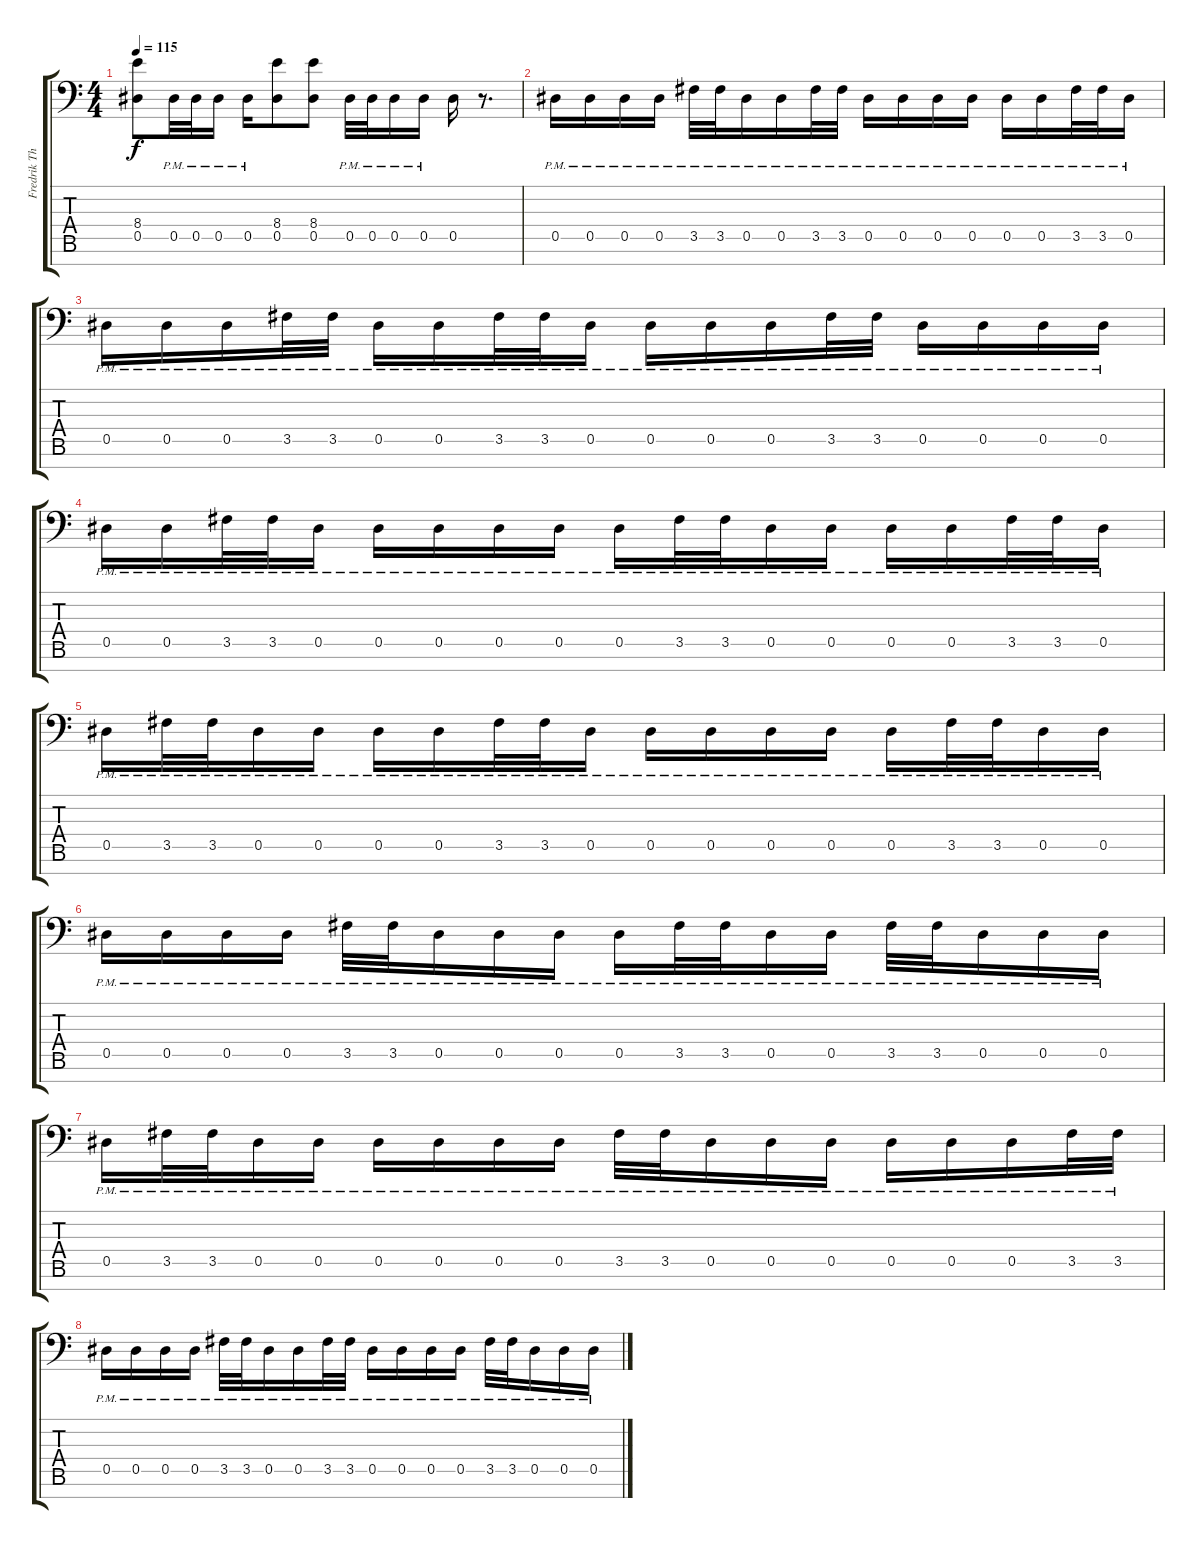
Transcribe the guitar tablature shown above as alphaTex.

\track ("Fredrik Thordendal" "Fredrik Th") {instrument distortionguitar}
\staff {score tabs}
\tuning (Bb3 Gb3 Db3 Ab2 Eb2 Bb1 F1) {hide}
\ts (4 4)
\tempo 115
\clef f4
\ks c
(8.4 0.5).8{dy f} 0.5{pm}.32 0.5{pm}.32 0.5{pm}.16 0.5{pm}.16 (8.4 0.5).8 (8.4 0.5).8 0.5{pm}.32 0.5{pm}.32 0.5{pm}.16 0.5{pm}.16 0.5.16 r.8{d} |
0.5{pm}.16 0.5{pm}.16 0.5{pm}.16 0.5{pm}.16 3.5{pm}.32 3.5{pm}.32 0.5{pm}.16 0.5{pm}.16 3.5{pm}.32 3.5{pm}.32 0.5{pm}.16 0.5{pm}.16 0.5{pm}.16 0.5{pm}.16 0.5{pm}.16 0.5{pm}.16 3.5{pm}.32 3.5{pm}.32 0.5{pm}.16 |
0.5{pm}.16 0.5{pm}.16 0.5{pm}.16 3.5{pm}.32 3.5{pm}.32 0.5{pm}.16 0.5{pm}.16 3.5{pm}.32 3.5{pm}.32 0.5{pm}.16 0.5{pm}.16 0.5{pm}.16 0.5{pm}.16 3.5{pm}.32 3.5{pm}.32 0.5{pm}.16 0.5{pm}.16 0.5{pm}.16 0.5{pm}.16 |
0.5{pm}.16 0.5{pm}.16 3.5{pm}.32 3.5{pm}.32 0.5{pm}.16 0.5{pm}.16 0.5{pm}.16 0.5{pm}.16 0.5{pm}.16 0.5{pm}.16 3.5{pm}.32 3.5{pm}.32 0.5{pm}.16 0.5{pm}.16 0.5{pm}.16 0.5{pm}.16 3.5{pm}.32 3.5{pm}.32 0.5{pm}.16 |
0.5{pm}.16 3.5{pm}.32 3.5{pm}.32 0.5{pm}.16 0.5{pm}.16 0.5{pm}.16 0.5{pm}.16 3.5{pm}.32 3.5{pm}.32 0.5{pm}.16 0.5{pm}.16 0.5{pm}.16 0.5{pm}.16 0.5{pm}.16 0.5{pm}.16 3.5{pm}.32 3.5{pm}.32 0.5{pm}.16 0.5{pm}.16 |
0.5{pm}.16 0.5{pm}.16 0.5{pm}.16 0.5{pm}.16 3.5{pm}.32 3.5{pm}.32 0.5{pm}.16 0.5{pm}.16 0.5{pm}.16 0.5{pm}.16 3.5{pm}.32 3.5{pm}.32 0.5{pm}.16 0.5{pm}.16 3.5{pm}.32 3.5{pm}.32 0.5{pm}.16 0.5{pm}.16 0.5{pm}.16 |
0.5{pm}.16 3.5{pm}.32 3.5{pm}.32 0.5{pm}.16 0.5{pm}.16 0.5{pm}.16 0.5{pm}.16 0.5{pm}.16 0.5{pm}.16 3.5{pm}.32 3.5{pm}.32 0.5{pm}.16 0.5{pm}.16 0.5{pm}.16 0.5{pm}.16 0.5{pm}.16 0.5{pm}.16 3.5{pm}.32 3.5{pm}.32 |
0.5{pm}.16 0.5{pm}.16 0.5{pm}.16 0.5{pm}.16 3.5{pm}.32 3.5{pm}.32 0.5{pm}.16 0.5{pm}.16 3.5{pm}.32 3.5{pm}.32 0.5{pm}.16 0.5{pm}.16 0.5{pm}.16 0.5{pm}.16 3.5{pm}.32 3.5{pm}.32 0.5{pm}.16 0.5{pm}.16 0.5{pm}.16
